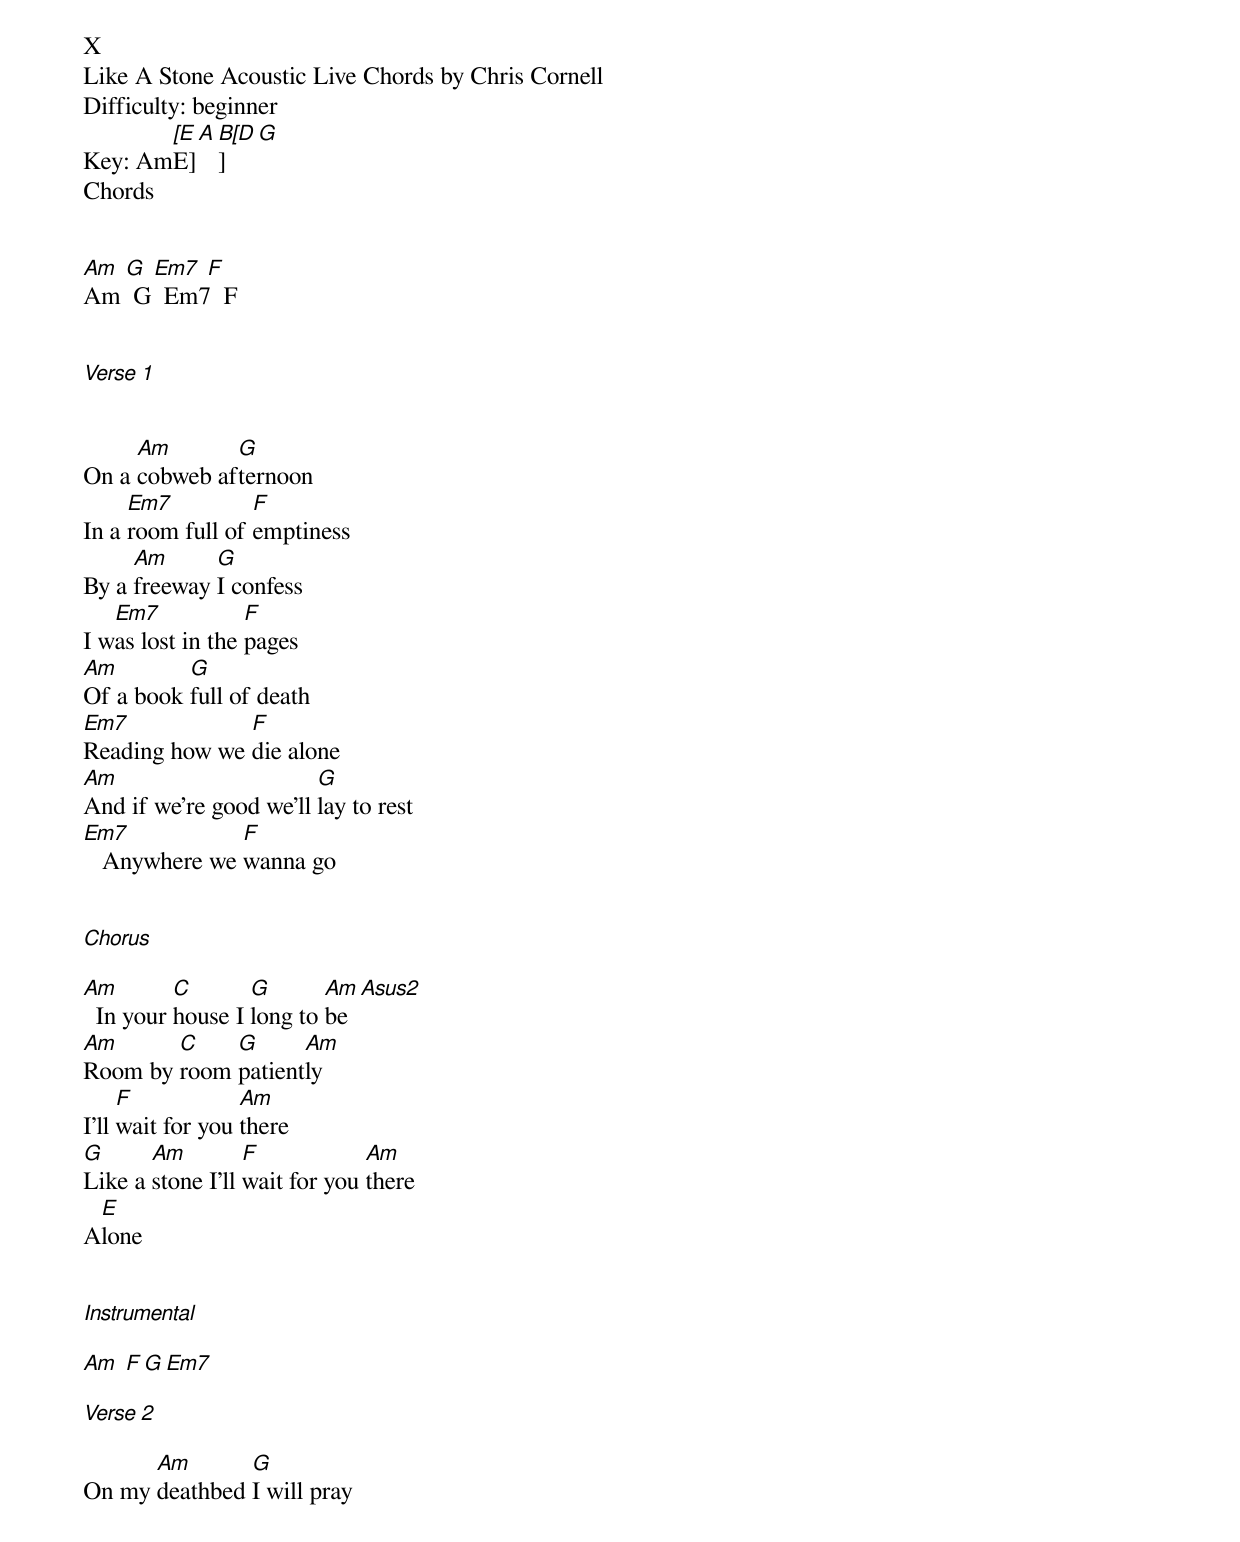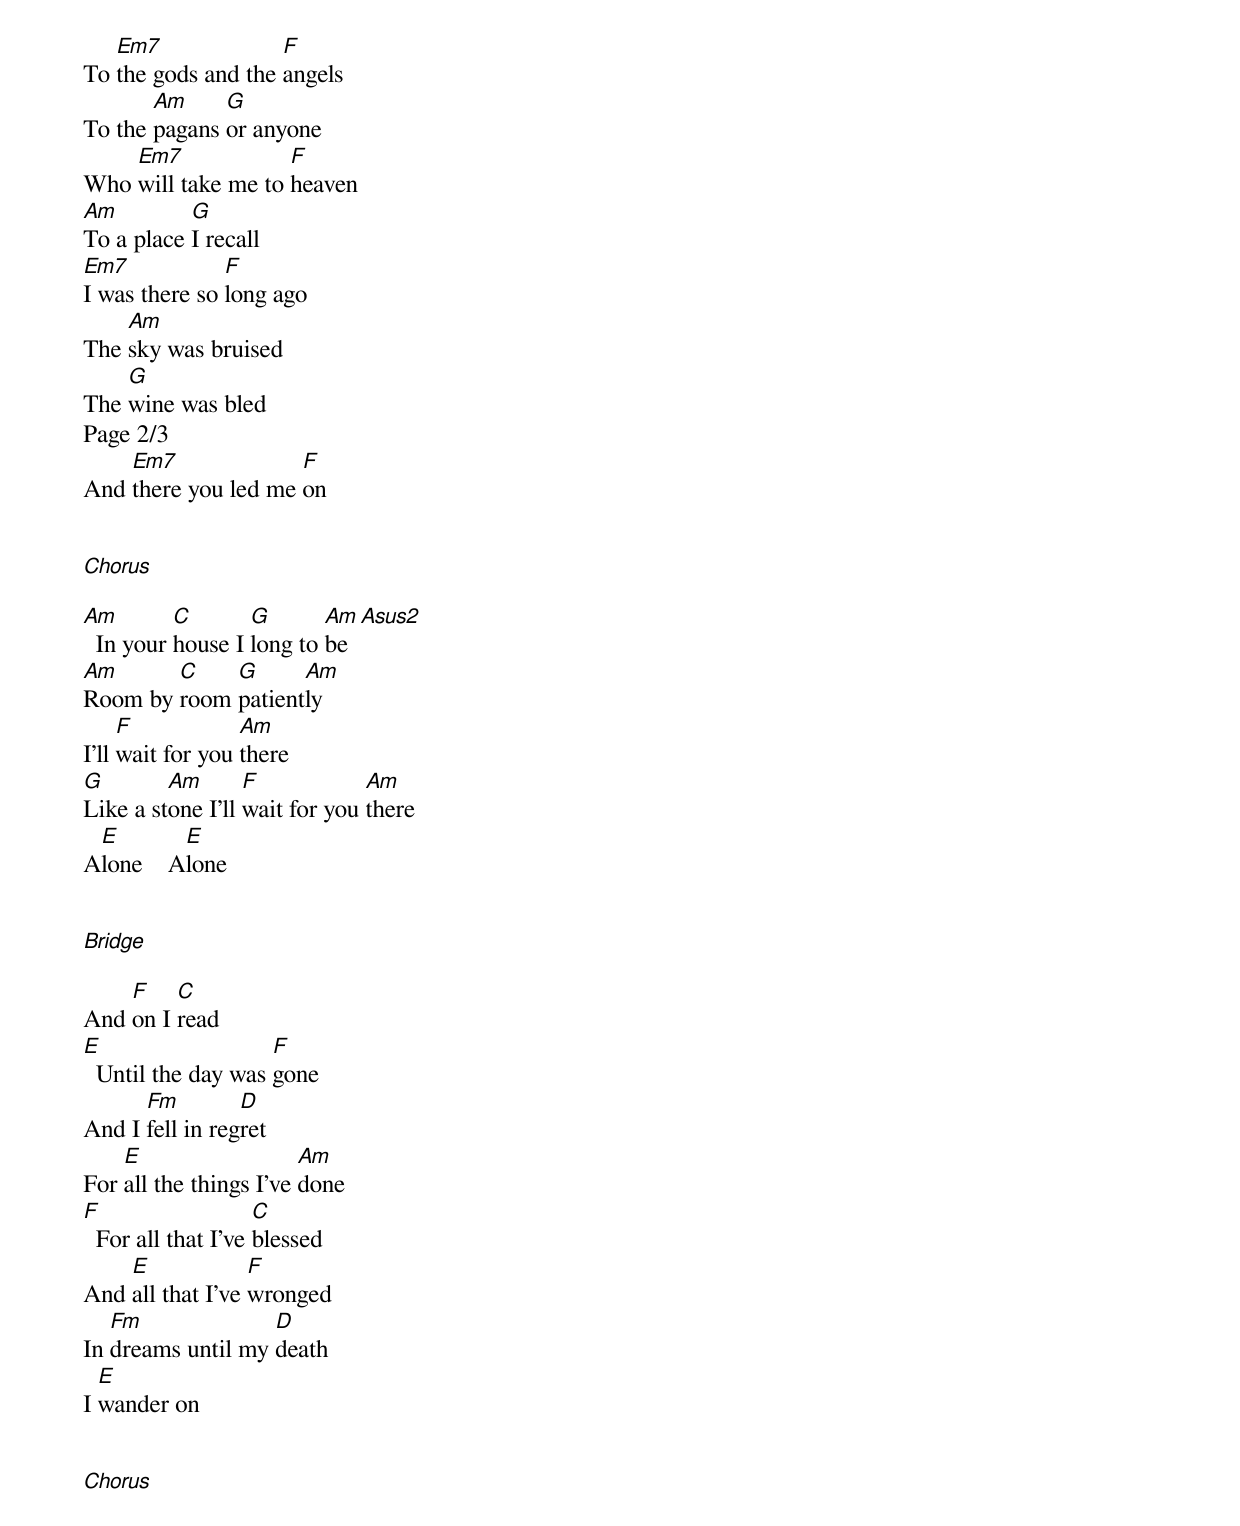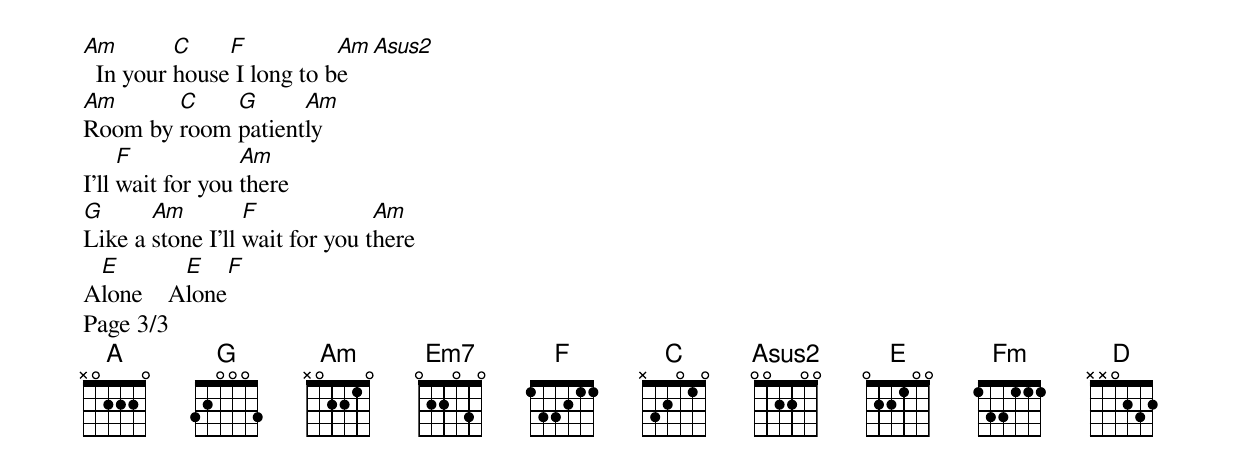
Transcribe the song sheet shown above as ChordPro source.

X
Like A Stone Acoustic Live Chords by Chris Cornell
Difficulty: beginner
Key: Am[[E]E][A][B[D]][G]
Chords


[Am] [G] [Em7] [F]
Am  G  Em7  F


[Verse 1]


On a [Am]cobweb af[G]ternoon
In a [Em7]room full of [F]emptiness
By a [Am]freeway [G]I confess
I w[Em7]as lost in the [F]pages
[Am]Of a book [G]full of death
[Em7]Reading how we [F]die alone
[Am]And if we're good we'll [G]lay to rest
[Em7]   Anywhere we [F]wanna go


[Chorus]

[Am]  In your [C]house I [G]long to [Am]be[Asus2]
[Am]Room by [C]room [G]patient[Am]ly
I'll [F]wait for you [Am]there
[G]Like a [Am]stone I'll [F]wait for you [Am]there
A[E]lone


[Instrumental]

[Am] [F][G][Em7]

[Verse 2]

On my [Am]deathbed [G]I will pray
To [Em7]the gods and the [F]angels
To the [Am]pagans [G]or anyone
Who [Em7]will take me to [F]heaven
[Am]To a place [G]I recall
[Em7]I was there so [F]long ago
The [Am]sky was bruised
The [G]wine was bled
Page 2/3
And [Em7]there you led me [F]on


[Chorus]

[Am]  In your [C]house I [G]long to [Am]be[Asus2]
[Am]Room by [C]room [G]patient[Am]ly
I'll [F]wait for you [Am]there
[G]Like a st[Am]one I'll [F]wait for you [Am]there
A[E]lone    A[E]lone


[Bridge]

And [F]on I [C]read
[E]  Until the day was [F]gone
And I [Fm]fell in reg[D]ret
For [E]all the things I've [Am]done
[F]  For all that I've [C]blessed
And [E]all that I've [F]wronged
In [Fm]dreams until my [D]death
I [E]wander on


[Chorus]

[Am]  In your [C]house[F] I long to b[Am]e[Asus2]
[Am]Room by [C]room [G]patient[Am]ly
I'll [F]wait for you [Am]there
[G]Like a [Am]stone I'll [F]wait for you t[Am]here
A[E]lone    A[E]lone[F]
Page 3/3
